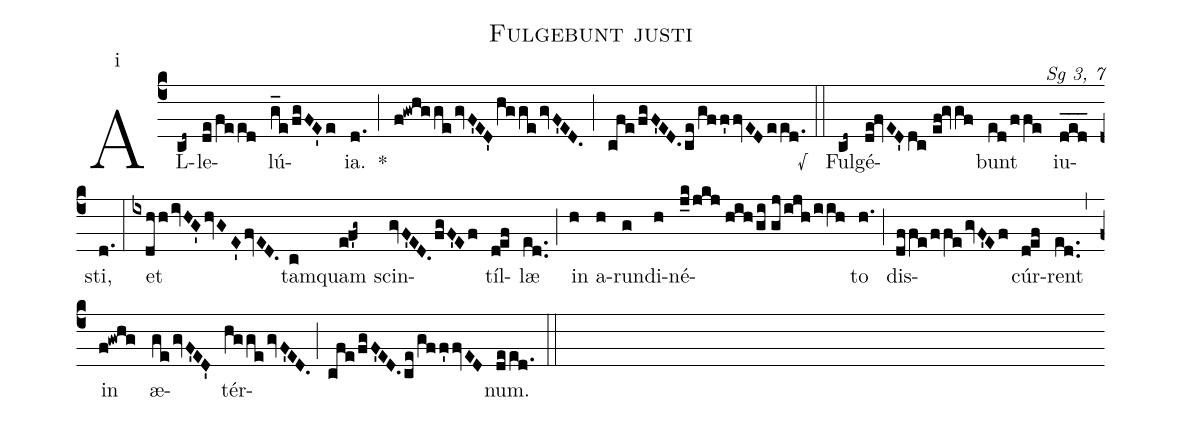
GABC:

name:Fulgebunt justi;
commentary: Sg 3, 7;
mode:i;
%%
(c4) AL(cd~)le(de/feed)lú(g_e/fgFE'e)ia.(d.) *(;) (f!gwhgge/gvF'ED'hggegvF'ED.) (;) (cfe/fgF'ED.ce/gff'fvEDeed.) √(::) Ful(cd~)gé(de!fvED'dc//ef!gvgf)bunt(ed/ffe) iu(ded___)sti,(d.) (:) et(ixdhhivHG'hvGE'fvED.) tam(c)quam(e!f'g~) scin(gvF'ED.fgF'Ef)tíl(d!ef)læ(ed..) (;) in(h) a(h)run(g)di(h)né(j_k/jkj//hih/gi//gj/ijh/iih)to(h.) (;) dis(dffe/ffegvF'Ef)cúr(d!ef)rent(ed..) (,) in(f!gwhg) æ(gegvF'ED')tér(hgge/gvF'ED.;cfe/fgF'ED.ce/gff'fvED)num.(deed.) (::)
